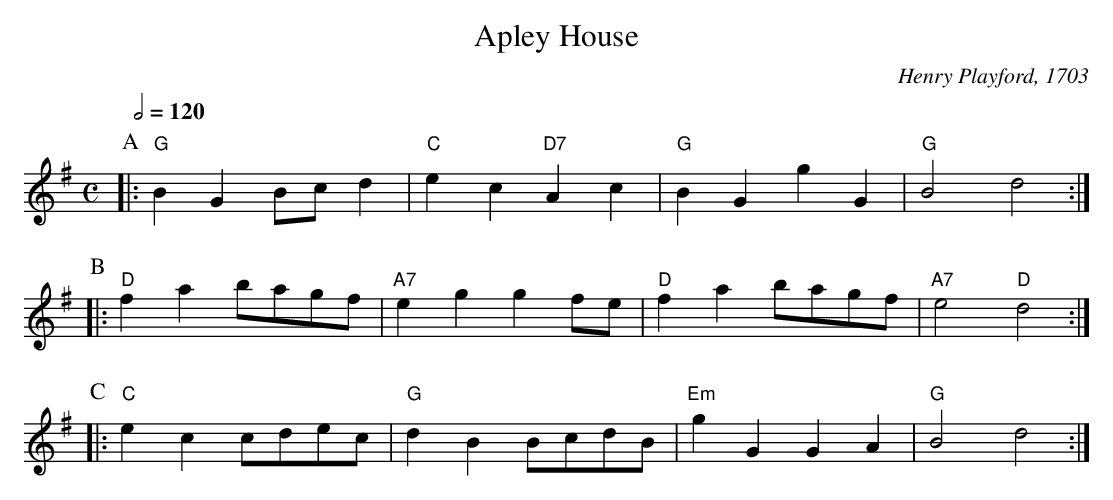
X:1
T:Apley House
C:Henry Playford, 1703
Q:1/2=120
M:C
L:1/8
K:G
P:A
|: "G"B2G2 Bcd2 | "C"e2c2 "D7"A2c2 | "G"B2G2 g2G2 | "G"B4 d4 :|
P:B
|: "D"f2a2 bagf | "A7"e2g2 g2fe | "D"f2a2 bagf | "A7"e4 "D"d4 :|
P:C
|: "C"e2c2 cdec | "G"d2B2 BcdB | "Em"g2G2 G2A2 | "G"B4 d4 :|
